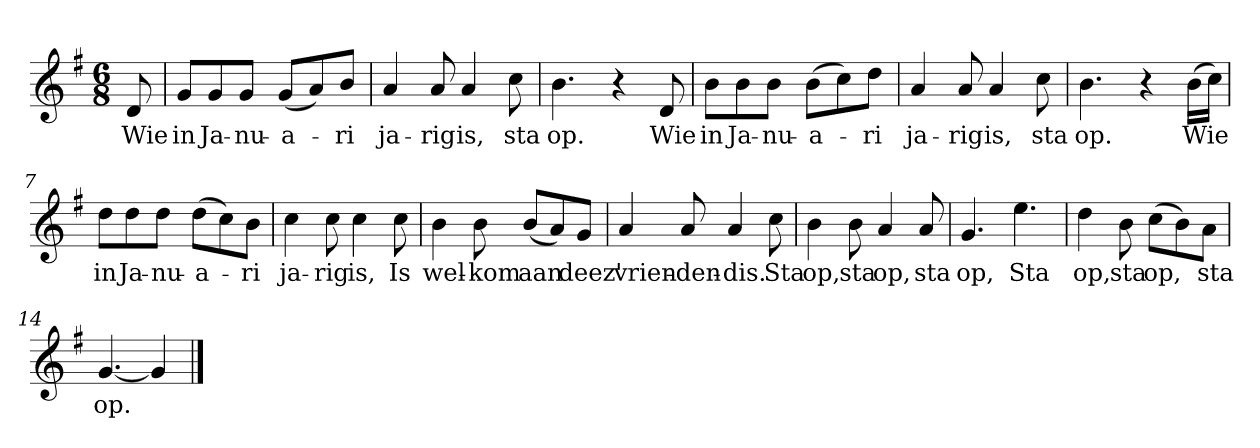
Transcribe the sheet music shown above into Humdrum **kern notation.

**kern	**text
*part1	*part1
*staff1	*staff1
*clefG2	*
*k[f#]	*
*G:	*
*M6/8	*
*MM120	*
=	=
8d	Wie
=1	=1
8g/L	in
8g/	Ja-
8g/J	-nu-
(8g/L	-a-
8a/)	.
8b/J	-ri
=2	=2
4a	ja-
8a	-rig
4a	is,
8cc	sta
=3	=3
4.b	op.
4r	.
8d	Wie
=4	=4
8b\L	in
8b\	Ja-
8b\J	-nu-
(8b\L	-a-
8cc\)	.
8dd\J	-ri
=5	=5
4a	ja-
8a	-rig
4a	is,
8cc	sta
=6	=6
4.b	op.
4r	.
(16b\LL	Wie
16cc\JJ)	.
=7	=7
8dd\L	in
8dd\	Ja-
8dd\J	-nu-
(8dd\L	-a-
8cc\)	.
8b\J	-ri
=8	=8
4cc	ja-
8cc	-rig
4cc	is,
8cc	Is
=9	=9
4b	wel-
8b	-kom
(8b/L	aan
8a/)	.
8g/J	deez'
=10	=10
4a	vrien-
8a	-den-
4a	-dis.
8cc	Sta
=11	=11
4b	op,
8b	sta
4a	op,
8a	sta
=12	=12
4.g	op,
4.ee	Sta
=13	=13
4dd	op,
8b	sta
(8cc\L	op,
8b\)	.
8a\J	sta
=14	=14
[4.g	op.
4g]	.
==	==
*-	*-
